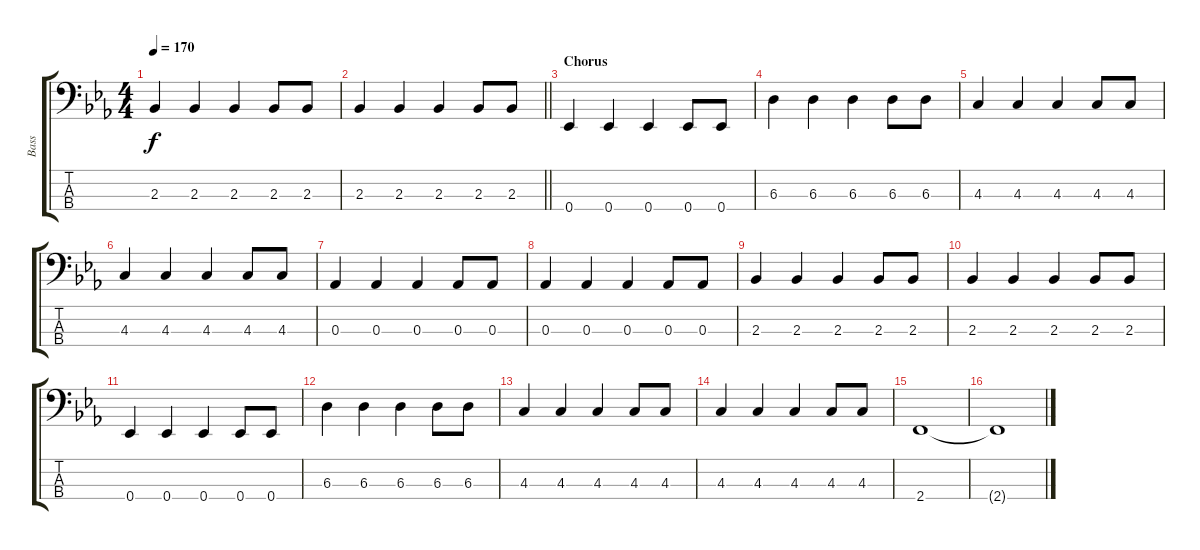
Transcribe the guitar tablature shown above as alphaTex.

\track ("Bass" "Bass") {instrument electricbassfinger}
\staff {score tabs}
\tuning (Gb2 Db2 Ab1 Eb1) {hide}
\ts (4 4)
\tempo 170
\clef f4
\ks eb
2.3.4{dy f} 2.3.4 2.3.4 2.3.8 2.3.8 |
\barLineRight lightlight
2.3.4 2.3.4 2.3.4 2.3.8 2.3.8 |
\section ("" "Chorus")
0.4.4 0.4.4 0.4.4 0.4.8 0.4.8 |
6.3.4 6.3.4 6.3.4 6.3.8 6.3.8 |
4.3.4 4.3.4 4.3.4 4.3.8 4.3.8 |
4.3.4 4.3.4 4.3.4 4.3.8 4.3.8 |
0.3.4 0.3.4 0.3.4 0.3.8 0.3.8 |
0.3.4 0.3.4 0.3.4 0.3.8 0.3.8 |
2.3.4 2.3.4 2.3.4 2.3.8 2.3.8 |
2.3.4 2.3.4 2.3.4 2.3.8 2.3.8 |
0.4.4 0.4.4 0.4.4 0.4.8 0.4.8 |
6.3.4 6.3.4 6.3.4 6.3.8 6.3.8 |
4.3.4 4.3.4 4.3.4 4.3.8 4.3.8 |
4.3.4 4.3.4 4.3.4 4.3.8 4.3.8 |
2.4.1 |
2.4{t}.1
